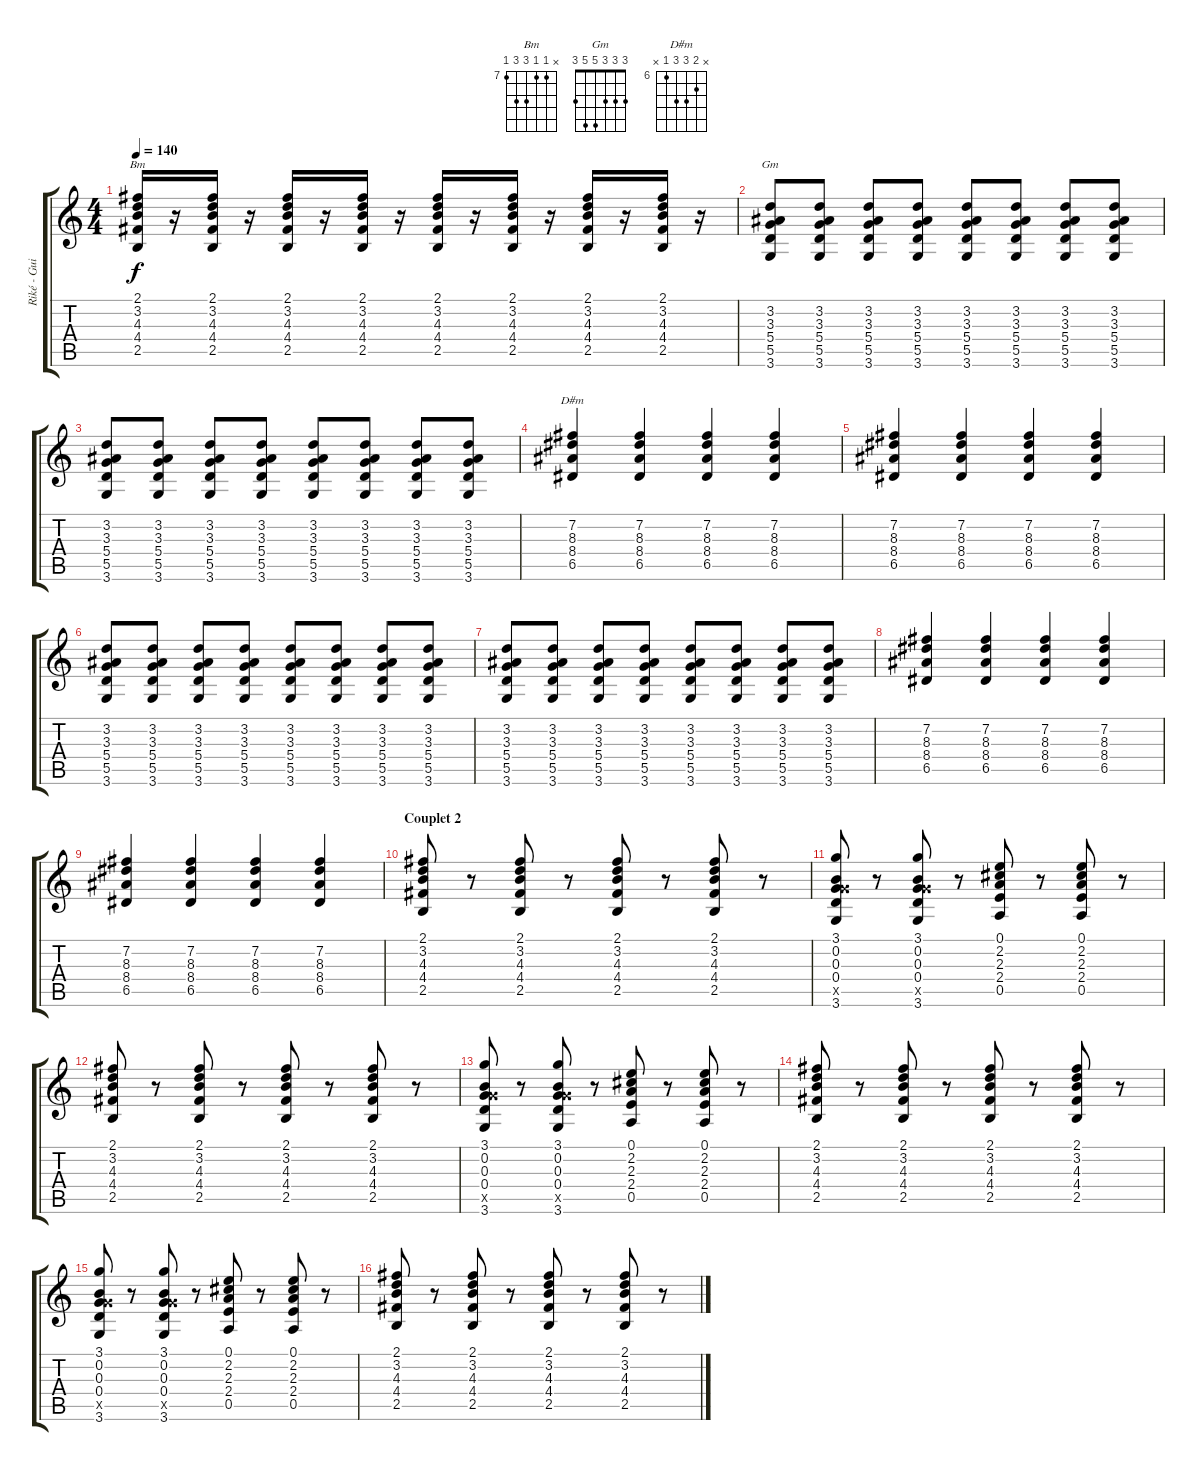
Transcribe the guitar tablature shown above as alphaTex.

\track ("Riké - Guitare" "Riké - Gui") {instrument acousticguitarsteel}
\staff {score tabs}
\tuning (E4 B3 G3 D3 A2 E2) {hide}
\chord ("Bm" x 7 7 9 9 7) {firstfret 7}
\chord ("Gm" 3 3 3 5 5 3)
\chord ("D#m" x 7 8 8 6 x) {firstfret 6}
\ts (4 4)
\tempo 140
\clef g2
\ks c
(2.1 3.2 4.3 4.4 2.5).16{ch "Bm" dy f} r.16 (2.1 3.2 4.3 4.4 2.5).16 r.16 (2.1 3.2 4.3 4.4 2.5).16 r.16 (2.1 3.2 4.3 4.4 2.5).16 r.16 (2.1 3.2 4.3 4.4 2.5).16 r.16 (2.1 3.2 4.3 4.4 2.5).16 r.16 (2.1 3.2 4.3 4.4 2.5).16 r.16 (2.1 3.2 4.3 4.4 2.5).16 r.16 |
(3.2 3.3 5.4 5.5 3.6).8{ch "Gm"} (3.2 3.3 5.4 5.5 3.6).8 (3.2 3.3 5.4 5.5 3.6).8 (3.2 3.3 5.4 5.5 3.6).8 (3.2 3.3 5.4 5.5 3.6).8 (3.2 3.3 5.4 5.5 3.6).8 (3.2 3.3 5.4 5.5 3.6).8 (3.2 3.3 5.4 5.5 3.6).8 |
(3.2 3.3 5.4 5.5 3.6).8 (3.2 3.3 5.4 5.5 3.6).8 (3.2 3.3 5.4 5.5 3.6).8 (3.2 3.3 5.4 5.5 3.6).8 (3.2 3.3 5.4 5.5 3.6).8 (3.2 3.3 5.4 5.5 3.6).8 (3.2 3.3 5.4 5.5 3.6).8 (3.2 3.3 5.4 5.5 3.6).8 |
(7.2 8.3 8.4 6.5).4{ch "D#m"} (7.2 8.3 8.4 6.5).4 (7.2 8.3 8.4 6.5).4 (7.2 8.3 8.4 6.5).4 |
(7.2 8.3 8.4 6.5).4 (7.2 8.3 8.4 6.5).4 (7.2 8.3 8.4 6.5).4 (7.2 8.3 8.4 6.5).4 |
(3.2 3.3 5.4 5.5 3.6).8 (3.2 3.3 5.4 5.5 3.6).8 (3.2 3.3 5.4 5.5 3.6).8 (3.2 3.3 5.4 5.5 3.6).8 (3.2 3.3 5.4 5.5 3.6).8 (3.2 3.3 5.4 5.5 3.6).8 (3.2 3.3 5.4 5.5 3.6).8 (3.2 3.3 5.4 5.5 3.6).8 |
(3.2 3.3 5.4 5.5 3.6).8 (3.2 3.3 5.4 5.5 3.6).8 (3.2 3.3 5.4 5.5 3.6).8 (3.2 3.3 5.4 5.5 3.6).8 (3.2 3.3 5.4 5.5 3.6).8 (3.2 3.3 5.4 5.5 3.6).8 (3.2 3.3 5.4 5.5 3.6).8 (3.2 3.3 5.4 5.5 3.6).8 |
(7.2 8.3 8.4 6.5).4 (7.2 8.3 8.4 6.5).4 (7.2 8.3 8.4 6.5).4 (7.2 8.3 8.4 6.5).4 |
(7.2 8.3 8.4 6.5).4 (7.2 8.3 8.4 6.5).4 (7.2 8.3 8.4 6.5).4 (7.2 8.3 8.4 6.5).4 |
\section ("" "Couplet 2")
(2.1 3.2 4.3 4.4 2.5).8{volume 10} r.8 (2.1 3.2 4.3 4.4 2.5).8 r.8 (2.1 3.2 4.3 4.4 2.5).8 r.8 (2.1 3.2 4.3 4.4 2.5).8 r.8 |
(3.1 0.2 0.3 0.4 10.5{x} 3.6).8 r.8 (3.1 0.2 0.3 0.4 10.5{x} 3.6).8 r.8 (0.1 2.2 2.3 2.4 0.5).8 r.8 (0.1 2.2 2.3 2.4 0.5).8 r.8 |
(2.1 3.2 4.3 4.4 2.5).8 r.8 (2.1 3.2 4.3 4.4 2.5).8 r.8 (2.1 3.2 4.3 4.4 2.5).8 r.8 (2.1 3.2 4.3 4.4 2.5).8 r.8 |
(3.1 0.2 0.3 0.4 10.5{x} 3.6).8 r.8 (3.1 0.2 0.3 0.4 10.5{x} 3.6).8 r.8 (0.1 2.2 2.3 2.4 0.5).8 r.8 (0.1 2.2 2.3 2.4 0.5).8 r.8 |
(2.1 3.2 4.3 4.4 2.5).8 r.8 (2.1 3.2 4.3 4.4 2.5).8 r.8 (2.1 3.2 4.3 4.4 2.5).8 r.8 (2.1 3.2 4.3 4.4 2.5).8 r.8 |
(3.1 0.2 0.3 0.4 10.5{x} 3.6).8 r.8 (3.1 0.2 0.3 0.4 10.5{x} 3.6).8 r.8 (0.1 2.2 2.3 2.4 0.5).8 r.8 (0.1 2.2 2.3 2.4 0.5).8 r.8 |
(2.1 3.2 4.3 4.4 2.5).8 r.8 (2.1 3.2 4.3 4.4 2.5).8 r.8 (2.1 3.2 4.3 4.4 2.5).8 r.8 (2.1 3.2 4.3 4.4 2.5).8 r.8
